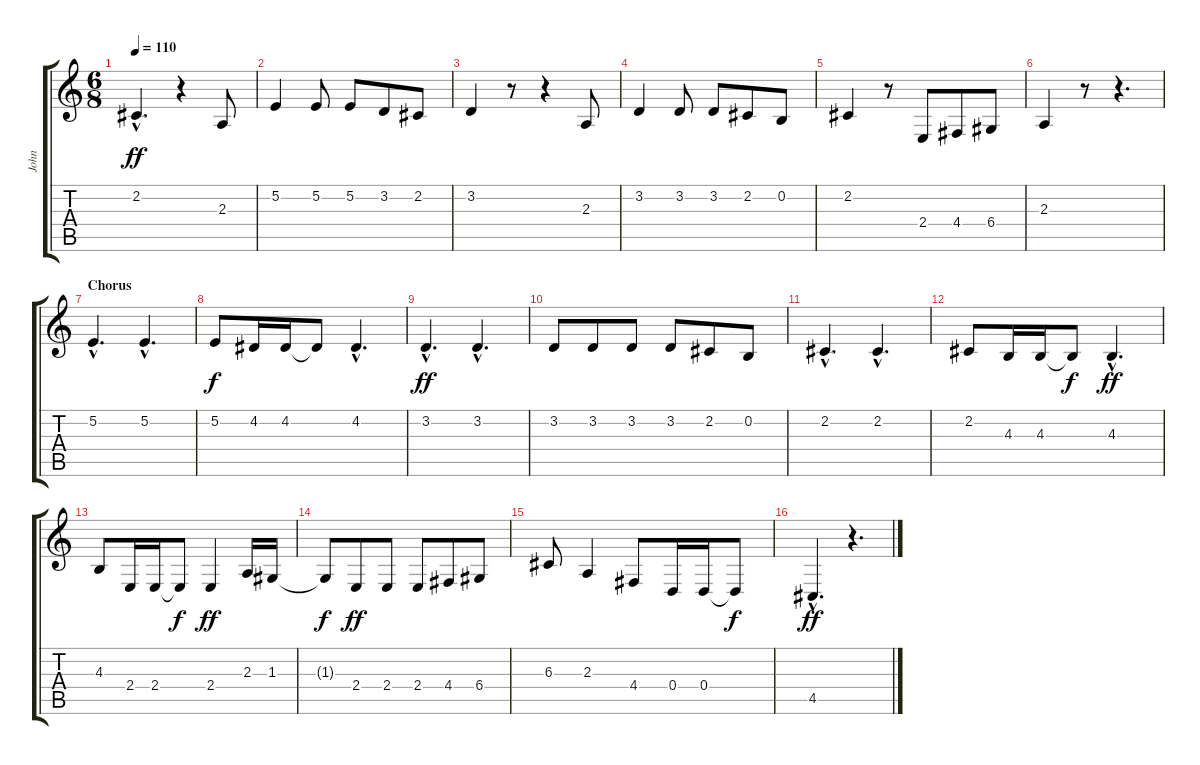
\track ("John" "John") {instrument altosax}
\staff {score tabs}
\tuning (E4 B3 G3 D3 A2 E2) {hide}
\ts (6 8)
\tempo 110
\clef g2
\ks c
2.2{hac}.4{d dy ff} r.4 2.3.8 |
5.2.4 5.2.8 5.2.8 3.2.8 2.2.8 |
3.2.4 r.8 r.4 2.3.8 |
3.2.4 3.2.8 3.2.8 2.2.8 0.2.8 |
2.2.4 r.8 2.4.8 4.4.8 6.4.8 |
2.3.4 r.8 r.4{d} |
\section ("" "Chorus")
5.2{hac}.4{d} 5.2{hac}.4{d} |
5.2.8{dy f} 4.2.16 4.2.16 4.2{t}.8 4.2{hac}.4{d} |
3.2{hac}.4{d dy ff} 3.2{hac}.4{d} |
3.2.8 3.2.8 3.2.8 3.2.8 2.2.8 0.2.8 |
2.2{hac}.4{d} 2.2{hac}.4{d} |
2.2.8 4.3.16 4.3.16 4.3{t}.8{dy f} 4.3{hac}.4{d dy ff} |
4.3.8 2.4.16 2.4.16 2.4{t}.8{dy f} 2.4.4{dy ff} 2.3.16 1.3.16 |
1.3{t}.8{dy f} 2.4.8{dy ff} 2.4.8 2.4.8 4.4.8 6.4.8 |
6.3.8 2.3.4 4.4.8 0.4.16 0.4.16 0.4{t}.8{dy f} |
4.5{hac}.4{d dy ff} r.4{d}
